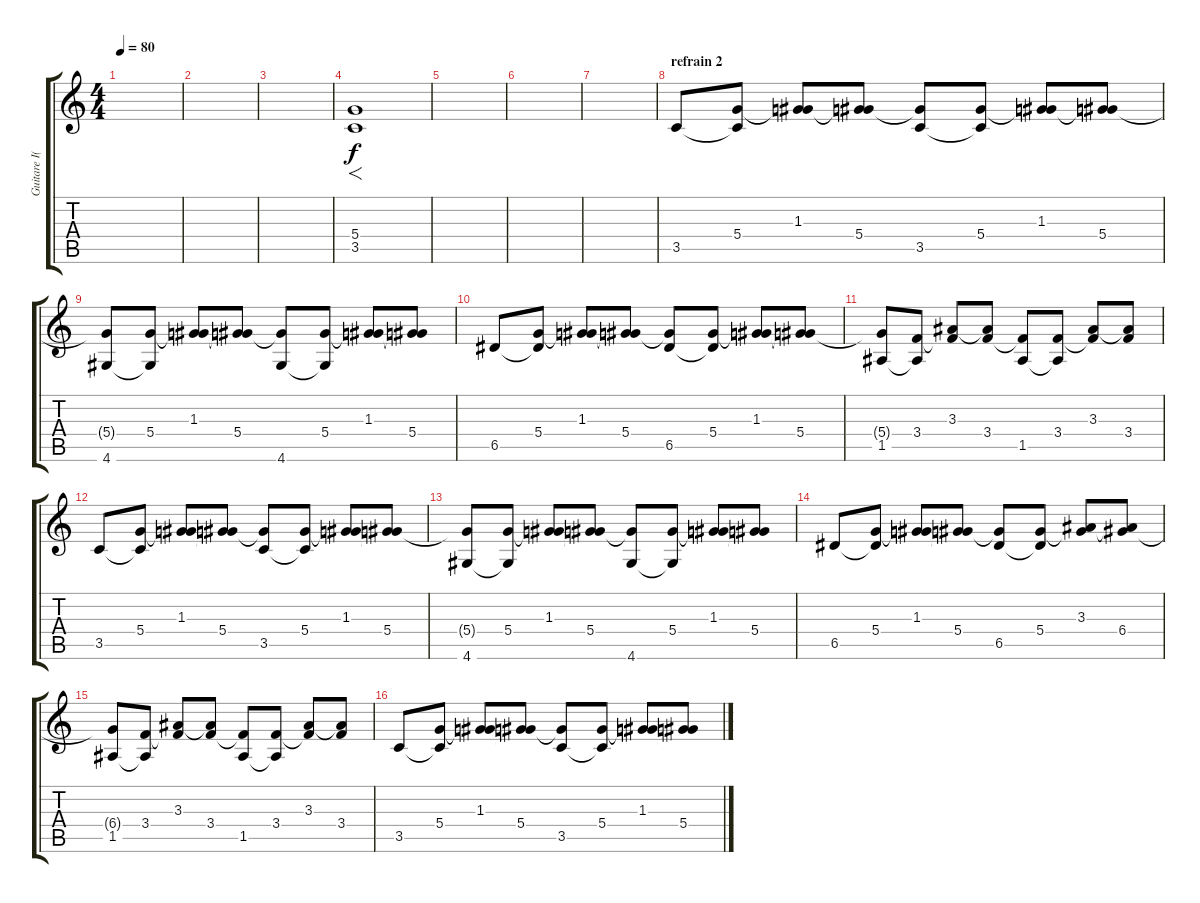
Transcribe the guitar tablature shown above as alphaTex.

\track ("Guitare I(Overdrivée)" "Guitare I(") {instrument overdrivenguitar}
\staff {score tabs}
\tuning (E4 B3 G3 D3 A2 E2) {hide}
\ts (4 4)
\tempo 80
\clef g2
\ks c
|
|
|
(5.4 3.5).1{f} |
|
|
|
\section ("" "refrain 2")
3.5.8 (5.4 3.5{t}).8 (1.3 5.4{t}).8 (1.3{t} 5.4).8 (5.4{t} 3.5).8 (5.4 3.5{t}).8 (1.3 5.4{t}).8 (1.3{t} 5.4).8 |
(5.4{t} 4.6).8 (5.4 4.6{t}).8 (1.3 5.4{t}).8 (1.3{t} 5.4).8 (5.4{t} 4.6).8 (5.4 4.6{t}).8 (1.3 5.4{t}).8 (1.3{t} 5.4).8 |
6.5.8 (5.4 6.5{t}).8 (1.3 5.4{t}).8 (1.3{t} 5.4).8 (5.4{t} 6.5).8 (5.4 6.5{t}).8 (1.3 5.4{t}).8 (1.3{t} 5.4).8 |
(5.4{t} 1.5).8 (3.4 1.5{t}).8 (3.3 3.4{t}).8 (3.3{t} 3.4).8 (3.4{t} 1.5).8 (3.4 1.5{t}).8 (3.3 3.4{t}).8 (3.3{t} 3.4).8 |
3.5.8 (5.4 3.5{t}).8 (1.3 5.4{t}).8 (1.3{t} 5.4).8 (5.4{t} 3.5).8 (5.4 3.5{t}).8 (1.3 5.4{t}).8 (1.3{t} 5.4).8 |
(5.4{t} 4.6).8 (5.4 4.6{t}).8 (1.3 5.4{t}).8 (1.3{t} 5.4).8 (5.4{t} 4.6).8 (5.4 4.6{t}).8 (1.3 5.4{t}).8 (1.3{t} 5.4).8 |
6.5.8 (5.4 6.5{t}).8 (1.3 5.4{t}).8 (1.3{t} 5.4).8 (5.4{t} 6.5).8 (5.4 6.5{t}).8 (3.3 5.4{t}).8 (3.3{t} 6.4).8 |
(6.4{t} 1.5).8 (3.4 1.5{t}).8 (3.3 3.4{t}).8 (3.3{t} 3.4).8 (3.4{t} 1.5).8 (3.4 1.5{t}).8 (3.3 3.4{t}).8 (3.3{t} 3.4).8 |
3.5.8 (5.4 3.5{t}).8 (1.3 5.4{t}).8 (1.3{t} 5.4).8 (5.4{t} 3.5).8 (5.4 3.5{t}).8 (1.3 5.4{t}).8 (1.3{t} 5.4).8
